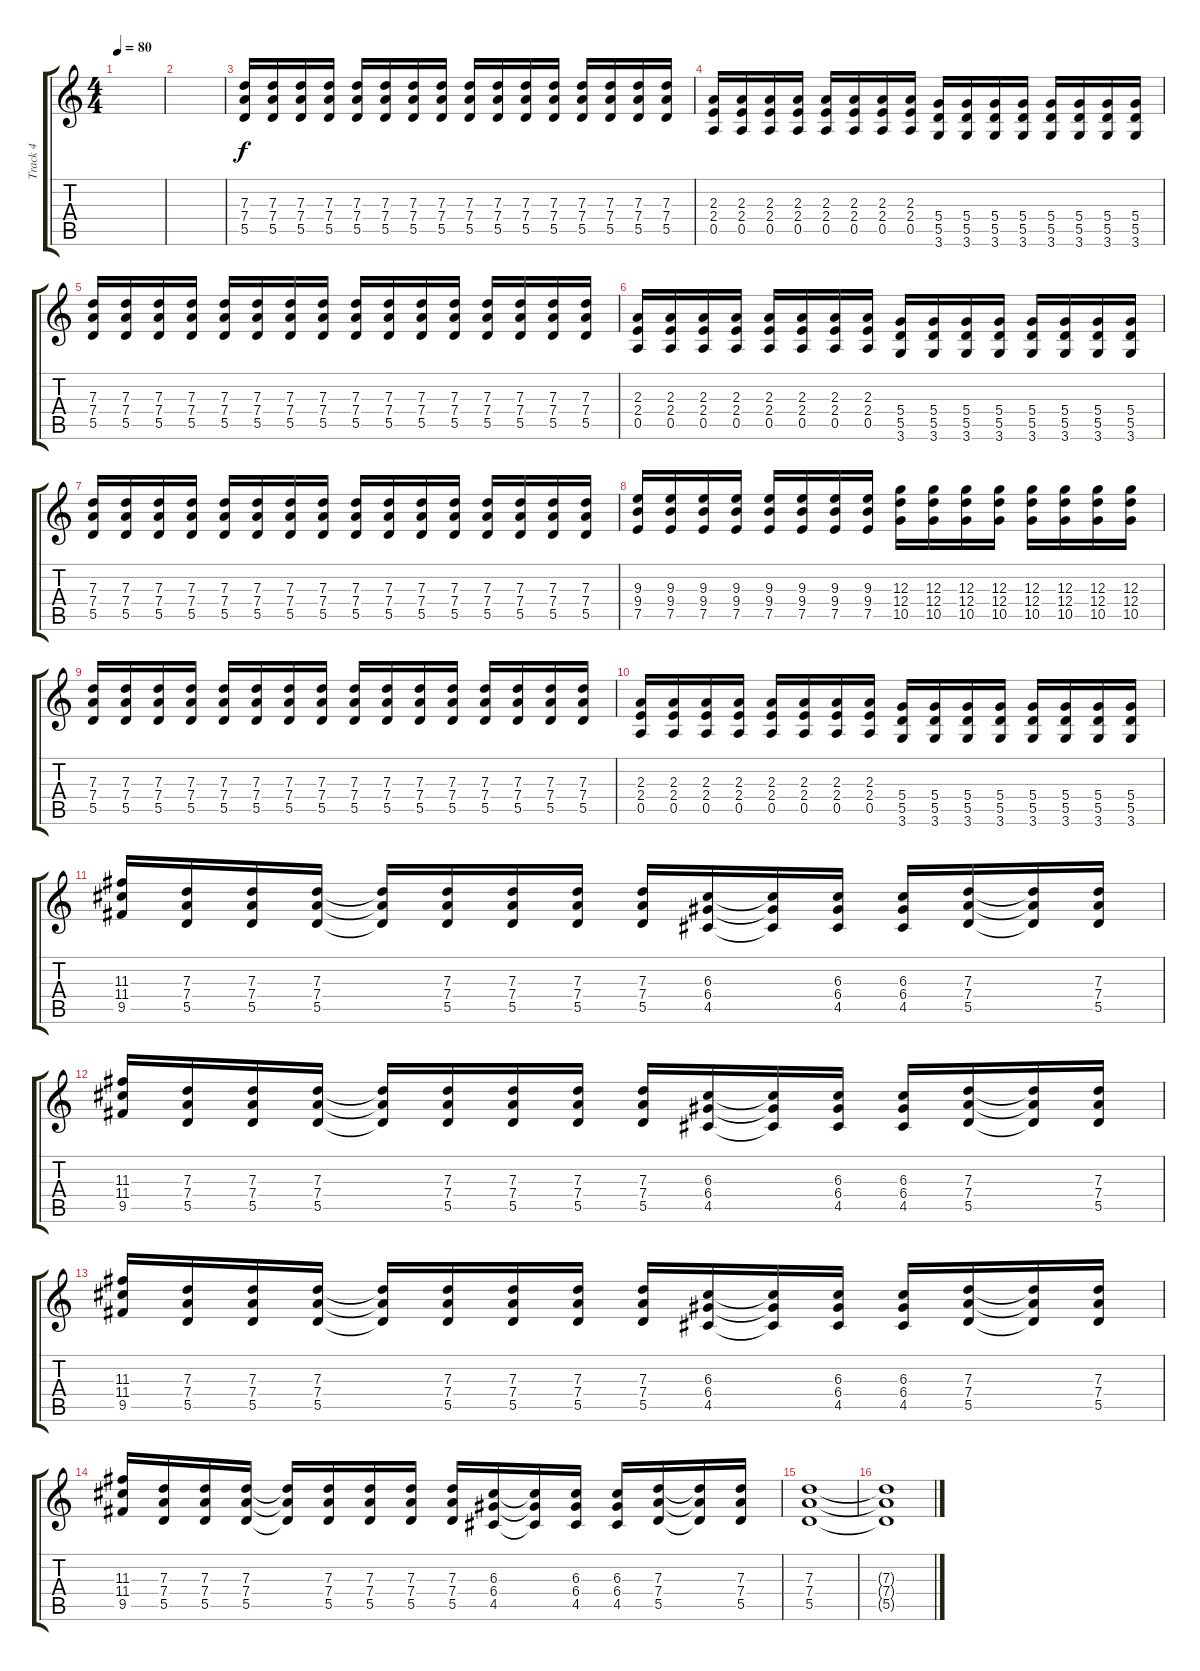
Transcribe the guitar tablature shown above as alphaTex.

\track ("Track 4" "Track 4") {instrument distortionguitar}
\staff {score tabs}
\tuning (E4 B3 G3 D3 A2 E2) {hide}
\ts (4 4)
\tempo 80
\clef g2
\ks c
|
|
(7.3 7.4 5.5).16{volume 11} (7.3 7.4 5.5).16 (7.3 7.4 5.5).16 (7.3 7.4 5.5).16 (7.3 7.4 5.5).16 (7.3 7.4 5.5).16 (7.3 7.4 5.5).16 (7.3 7.4 5.5).16 (7.3 7.4 5.5).16 (7.3 7.4 5.5).16 (7.3 7.4 5.5).16 (7.3 7.4 5.5).16 (7.3 7.4 5.5).16 (7.3 7.4 5.5).16 (7.3 7.4 5.5).16 (7.3 7.4 5.5).16 |
(2.3 2.4 0.5).16 (2.3 2.4 0.5).16 (2.3 2.4 0.5).16 (2.3 2.4 0.5).16 (2.3 2.4 0.5).16 (2.3 2.4 0.5).16 (2.3 2.4 0.5).16 (2.3 2.4 0.5).16 (5.4 5.5 3.6).16 (5.4 5.5 3.6).16 (5.4 5.5 3.6).16 (5.4 5.5 3.6).16 (5.4 5.5 3.6).16 (5.4 5.5 3.6).16 (5.4 5.5 3.6).16 (5.4 5.5 3.6).16 |
(7.3 7.4 5.5).16{volume 11} (7.3 7.4 5.5).16 (7.3 7.4 5.5).16 (7.3 7.4 5.5).16 (7.3 7.4 5.5).16 (7.3 7.4 5.5).16 (7.3 7.4 5.5).16 (7.3 7.4 5.5).16 (7.3 7.4 5.5).16 (7.3 7.4 5.5).16 (7.3 7.4 5.5).16 (7.3 7.4 5.5).16 (7.3 7.4 5.5).16 (7.3 7.4 5.5).16 (7.3 7.4 5.5).16 (7.3 7.4 5.5).16 |
(2.3 2.4 0.5).16 (2.3 2.4 0.5).16 (2.3 2.4 0.5).16 (2.3 2.4 0.5).16 (2.3 2.4 0.5).16 (2.3 2.4 0.5).16 (2.3 2.4 0.5).16 (2.3 2.4 0.5).16 (5.4 5.5 3.6).16 (5.4 5.5 3.6).16 (5.4 5.5 3.6).16 (5.4 5.5 3.6).16 (5.4 5.5 3.6).16 (5.4 5.5 3.6).16 (5.4 5.5 3.6).16 (5.4 5.5 3.6).16 |
(7.3 7.4 5.5).16{volume 11} (7.3 7.4 5.5).16 (7.3 7.4 5.5).16 (7.3 7.4 5.5).16 (7.3 7.4 5.5).16 (7.3 7.4 5.5).16 (7.3 7.4 5.5).16 (7.3 7.4 5.5).16 (7.3 7.4 5.5).16 (7.3 7.4 5.5).16 (7.3 7.4 5.5).16 (7.3 7.4 5.5).16 (7.3 7.4 5.5).16 (7.3 7.4 5.5).16 (7.3 7.4 5.5).16 (7.3 7.4 5.5).16 |
(9.3 9.4 7.5).16 (9.3 9.4 7.5).16 (9.3 9.4 7.5).16 (9.3 9.4 7.5).16 (9.3 9.4 7.5).16 (9.3 9.4 7.5).16 (9.3 9.4 7.5).16 (9.3 9.4 7.5).16 (12.3 12.4 10.5).16 (12.3 12.4 10.5).16 (12.3 12.4 10.5).16 (12.3 12.4 10.5).16 (12.3 12.4 10.5).16 (12.3 12.4 10.5).16 (12.3 12.4 10.5).16 (12.3 12.4 10.5).16 |
(7.3 7.4 5.5).16{volume 11} (7.3 7.4 5.5).16 (7.3 7.4 5.5).16 (7.3 7.4 5.5).16 (7.3 7.4 5.5).16 (7.3 7.4 5.5).16 (7.3 7.4 5.5).16 (7.3 7.4 5.5).16 (7.3 7.4 5.5).16 (7.3 7.4 5.5).16 (7.3 7.4 5.5).16 (7.3 7.4 5.5).16 (7.3 7.4 5.5).16 (7.3 7.4 5.5).16 (7.3 7.4 5.5).16 (7.3 7.4 5.5).16 |
(2.3 2.4 0.5).16 (2.3 2.4 0.5).16 (2.3 2.4 0.5).16 (2.3 2.4 0.5).16 (2.3 2.4 0.5).16 (2.3 2.4 0.5).16 (2.3 2.4 0.5).16 (2.3 2.4 0.5).16 (5.4 5.5 3.6).16 (5.4 5.5 3.6).16 (5.4 5.5 3.6).16 (5.4 5.5 3.6).16 (5.4 5.5 3.6).16 (5.4 5.5 3.6).16 (5.4 5.5 3.6).16 (5.4 5.5 3.6).16 |
(11.3 11.4 9.5).16 (7.3 7.4 5.5).16 (7.3 7.4 5.5).16 (7.3 7.4 5.5).16 (7.3{t} 7.4{t} 5.5{t}).16 (7.3 7.4 5.5).16 (7.3 7.4 5.5).16 (7.3 7.4 5.5).16 (7.3 7.4 5.5).16 (6.3 6.4 4.5).16 (6.3{t} 6.4{t} 4.5{t}).16 (6.3 6.4 4.5).16 (6.3 6.4 4.5).16 (7.3 7.4 5.5).16 (7.3{t} 7.4{t} 5.5{t}).16 (7.3 7.4 5.5).16 |
(11.3 11.4 9.5).16 (7.3 7.4 5.5).16 (7.3 7.4 5.5).16 (7.3 7.4 5.5).16 (7.3{t} 7.4{t} 5.5{t}).16 (7.3 7.4 5.5).16 (7.3 7.4 5.5).16 (7.3 7.4 5.5).16 (7.3 7.4 5.5).16 (6.3 6.4 4.5).16 (6.3{t} 6.4{t} 4.5{t}).16 (6.3 6.4 4.5).16 (6.3 6.4 4.5).16 (7.3 7.4 5.5).16 (7.3{t} 7.4{t} 5.5{t}).16 (7.3 7.4 5.5).16 |
(11.3 11.4 9.5).16 (7.3 7.4 5.5).16 (7.3 7.4 5.5).16 (7.3 7.4 5.5).16 (7.3{t} 7.4{t} 5.5{t}).16 (7.3 7.4 5.5).16 (7.3 7.4 5.5).16 (7.3 7.4 5.5).16 (7.3 7.4 5.5).16 (6.3 6.4 4.5).16 (6.3{t} 6.4{t} 4.5{t}).16 (6.3 6.4 4.5).16 (6.3 6.4 4.5).16 (7.3 7.4 5.5).16 (7.3{t} 7.4{t} 5.5{t}).16 (7.3 7.4 5.5).16 |
(11.3 11.4 9.5).16 (7.3 7.4 5.5).16 (7.3 7.4 5.5).16 (7.3 7.4 5.5).16 (7.3{t} 7.4{t} 5.5{t}).16 (7.3 7.4 5.5).16 (7.3 7.4 5.5).16 (7.3 7.4 5.5).16 (7.3 7.4 5.5).16 (6.3 6.4 4.5).16 (6.3{t} 6.4{t} 4.5{t}).16 (6.3 6.4 4.5).16 (6.3 6.4 4.5).16 (7.3 7.4 5.5).16 (7.3{t} 7.4{t} 5.5{t}).16 (7.3 7.4 5.5).16 |
(7.3 7.4 5.5).1{volume 0} |
(7.3{t} 7.4{t} 5.5{t}).1
